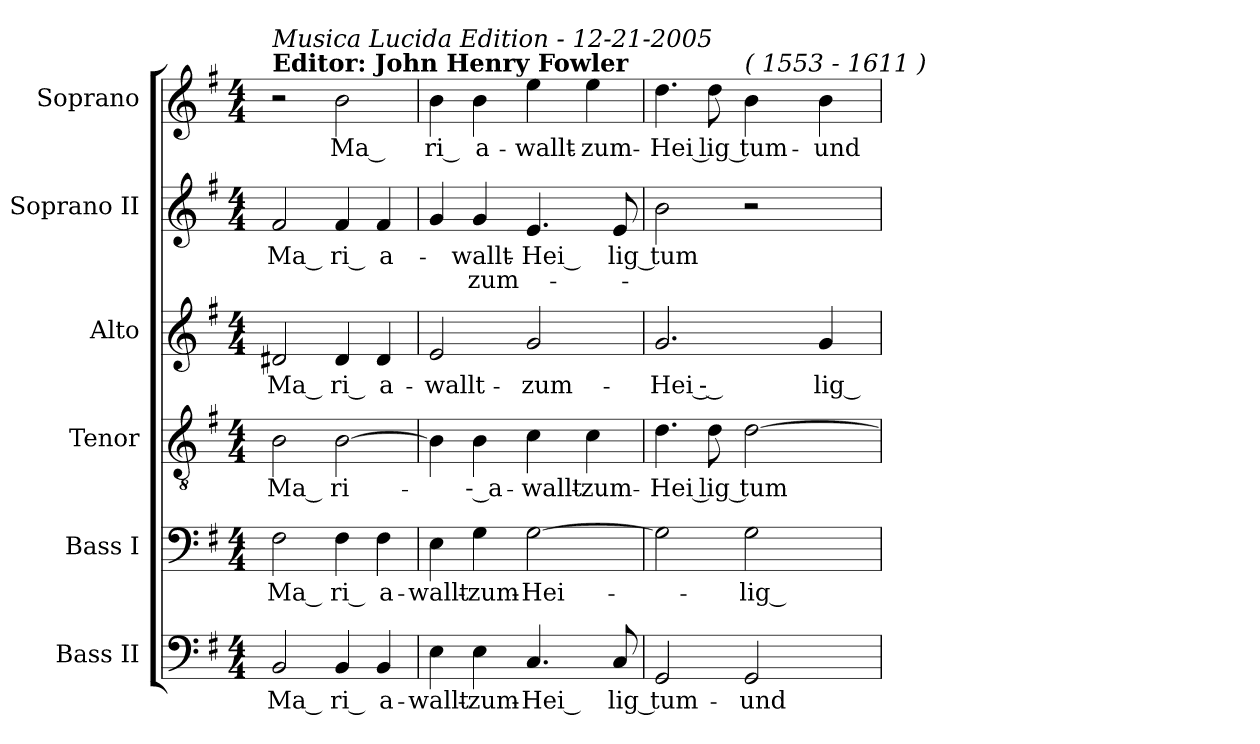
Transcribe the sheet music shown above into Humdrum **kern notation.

**kern	**text	**kern	**text	**kern	**text	**kern	**text	**kern	**text	**text	**kern	**text
*part6	*part6	*part5	*part5	*part4	*part4	*part3	*part3	*part2	*part2	*part2	*part1	*part1
*staff6	*staff6	*staff5	*staff5	*staff4	*staff4	*staff3	*staff3	*staff2	*staff2	*staff2	*staff1	*staff1
*I"Bass II	*	*I"Bass I	*	*I"Tenor	*	*I"Alto	*	*I"Soprano  II	*	*	*I"Soprano	*
*I'B II	*	*I'B I	*	*I'T	*	*I'A	*	*I'S II	*	*	*	*
!!LO:PB:g=z
*clefF4	*	*clefF4	*	*clefGv2	*	*clefG2	*	*clefG2	*	*	*clefG2	*
*	*	*	*	*ITrd7c12	*	*	*	*	*	*	*	*
*k[f#]	*	*k[f#]	*	*k[f#]	*	*k[f#]	*	*k[f#]	*	*	*k[f#]	*
*G:	*	*G:	*	*G:	*	*G:	*	*G:	*	*	*G:	*
*M4/4	*	*M4/4	*	*M4/4	*	*M4/4	*	*M4/4	*	*	*M4/4	*
*MM100	*	*MM100	*	*MM100	*	*MM100	*	*MM100	*	*	*MM100	*
=1	=1	=1	=1	=1	=1	=1	=1	=1	=1	=1	=1	=1
!	!LO:LY:b:color=#000000	!	!	!	!	!	!	!	!	!	!	!
!	!	!	!LO:LY:b:color=#000000	!	!	!	!	!	!	!	!	!
!	!	!	!	!	!LO:LY:b:color=#000000	!	!	!	!	!	!	!
!	!	!	!	!	!	!	!LO:LY:b:color=#000000	!	!	!	!	!
!	!	!	!	!	!	!	!	!	!	!	!LO:TX:a:B:t=Editor&colon;  John Henry Fowler	!
!	!	!	!	!	!	!	!	!	!	!	!LO:TX:a:i:t=Musica Lucida Edition - 12-21-2005	!
!	!	!	!	!	!	!	!	!	!LO:LY:b:color=#000000	!	!	!
2BBi/	Ma --	2F#i\	Ma --	2BBi\	Ma --	2d#Xi/	Ma --	2f#i/	Ma --	.	2r	.
!	!LO:LY:b:color=#000000	!	!	!	!	!	!	!	!	!	!	!
!	!	!	!LO:LY:b:color=#000000	!	!	!	!	!	!	!	!	!
!	!	!	!	!	!LO:LY:b:color=#000000	!	!	!	!	!	!	!
!	!	!	!	!	!	!	!LO:LY:b:color=#000000	!	!	!	!	!
!	!	!	!	!	!	!	!	!	!LO:LY:b:color=#000000	!	!	!
!	!	!	!	!	!	!	!	!	!	!	!	!LO:LY:b:color=#000000
4BBi/	-ri --	4F#i\	-ri --	[2BBi\	-ri-	4d#i/	-ri --	4f#i/	-ri --	.	2bi\	Ma --
!	!LO:LY:b:color=#000000	!	!	!	!	!	!	!	!	!	!	!
!	!	!	!LO:LY:b:color=#000000	!	!	!	!	!	!	!	!	!
!	!	!	!	!	!	!	!LO:LY:b:color=#000000	!	!	!	!	!
!	!	!	!	!	!	!	!	!	!LO:LY:b:color=#000000	!	!	!
4BBi/	-a-	4F#i\	-a-	.	.	4d#i/	-a-	4f#i/	-a-	.	.	.
=2	=2	=2	=2	=2	=2	=2	=2	=2	=2	=2	=2	=2
!	!LO:LY:b:color=#000000	!	!	!	!	!	!	!	!	!	!	!
!	!	!	!LO:LY:b:color=#000000	!	!	!	!	!	!	!	!	!
!	!	!	!	!	!	!	!LO:LY:b:color=#000000	!	!	!	!	!
!	!	!	!	!	!	!	!	!	!	!	!	!LO:LY:b:color=#000000
4Ei\	-wallt-	4Ei\	-wallt-	4BBi\]	.	2ei/	-wallt-	4gi/	.	.	4bi\	-ri --
!	!LO:LY:b:color=#000000	!	!	!	!	!	!	!	!	!	!	!
!	!	!	!LO:LY:b:color=#000000	!	!	!	!	!	!	!	!	!
!	!	!	!	!	!LO:LY:b:color=#000000	!	!	!	!	!	!	!
!	!	!	!	!	!	!	!	!	!LO:LY:b:color=#000000	!LO:LY:b:color=#000000	!	!
!	!	!	!	!	!	!	!	!	!	!	!	!LO:LY:b:color=#000000
4Ei\	-zum-	4Gi\	-zum-	4BBi\	-- a-	.	.	4gi/	-wallt-	-zum-	4bi\	-a-
!	!LO:LY:b:color=#000000	!	!	!	!	!	!	!	!	!	!	!
!	!	!	!LO:LY:b:color=#000000	!	!	!	!	!	!	!	!	!
!	!	!	!	!	!LO:LY:b:color=#000000	!	!	!	!	!	!	!
!	!	!	!	!	!	!	!LO:LY:b:color=#000000	!	!	!	!	!
!	!	!	!	!	!	!	!	!	!LO:LY:b:color=#000000	!	!	!
!	!	!	!	!	!	!	!	!	!	!	!	!LO:LY:b:color=#000000
4.Ci/	-Hei --	[2Gi\	-Hei-	4Ci\	-wallt-	2gi/	-zum-	4.ei/	-Hei --	.	4eei\	-wallt-
!	!	!	!	!	!LO:LY:b:color=#000000	!	!	!	!	!	!	!
!	!	!	!	!	!	!	!	!	!	!	!	!LO:LY:b:color=#000000
.	.	.	.	4Ci\	-zum-	.	.	.	.	.	4eei\	-zum-
!	!LO:LY:b:color=#000000	!	!	!	!	!	!	!	!	!	!	!
!	!	!	!	!	!	!	!	!	!LO:LY:b:color=#000000	!	!	!
8Ci/	-lig --	.	.	.	.	.	.	8ei/	-lig --	.	.	.
=3	=3	=3	=3	=3	=3	=3	=3	=3	=3	=3	=3	=3
!	!LO:LY:b:color=#000000	!	!	!	!	!	!	!	!	!	!	!
!	!	!	!	!	!LO:LY:b:color=#000000	!	!	!	!	!	!	!
!	!	!	!	!	!	!	!LO:LY:b:color=#000000	!	!	!	!	!
!	!	!	!	!	!	!	!	!	!LO:LY:b:color=#000000	!	!	!
!	!	!	!	!	!	!	!	!	!	!	!	!LO:LY:b:color=#000000
2GGi/	-tum-	2Gi\]	.	4.Di\	-Hei --	2.gi/	-Hei - --	2bi\	-tum-	.	4.ddi\	-Hei --
!	!	!	!	!	!LO:LY:b:color=#000000	!	!	!	!	!	!	!
!	!	!	!	!	!	!	!	!	!	!	!	!LO:LY:b:color=#000000
.	.	.	.	8Di\	-lig --	.	.	.	.	.	8ddi\	-lig --
!	!LO:LY:b:color=#000000	!	!	!	!	!	!	!	!	!	!	!
!	!	!	!LO:LY:b:color=#000000	!	!	!	!	!	!	!	!	!
!	!	!	!	!	!LO:LY:b:color=#000000	!	!	!	!	!	!	!
!	!	!	!	!	!	!	!	!	!	!	!LO:TX:a:i:t=( 1553 - 1611 )	!
!	!	!	!	!	!	!	!	!	!	!	!	!LO:LY:b:color=#000000
2GGi/	-und-	2Gi\	-lig --	[2Di\	-tum	.	.	2r	.	.	4bi\	-tum-
!	!	!	!	!	!	!	!LO:LY:b:color=#000000	!	!	!	!	!
!	!	!	!	!	!	!	!	!	!	!	!	!LO:LY:b:color=#000000
.	.	.	.	.	.	4gi/	-lig --	.	.	.	4bi\	-und-
=	=	=	=	=	=	=	=	=	=	=	=	=
*-	*-	*-	*-	*-	*-	*-	*-	*-	*-	*-	*-	*-
